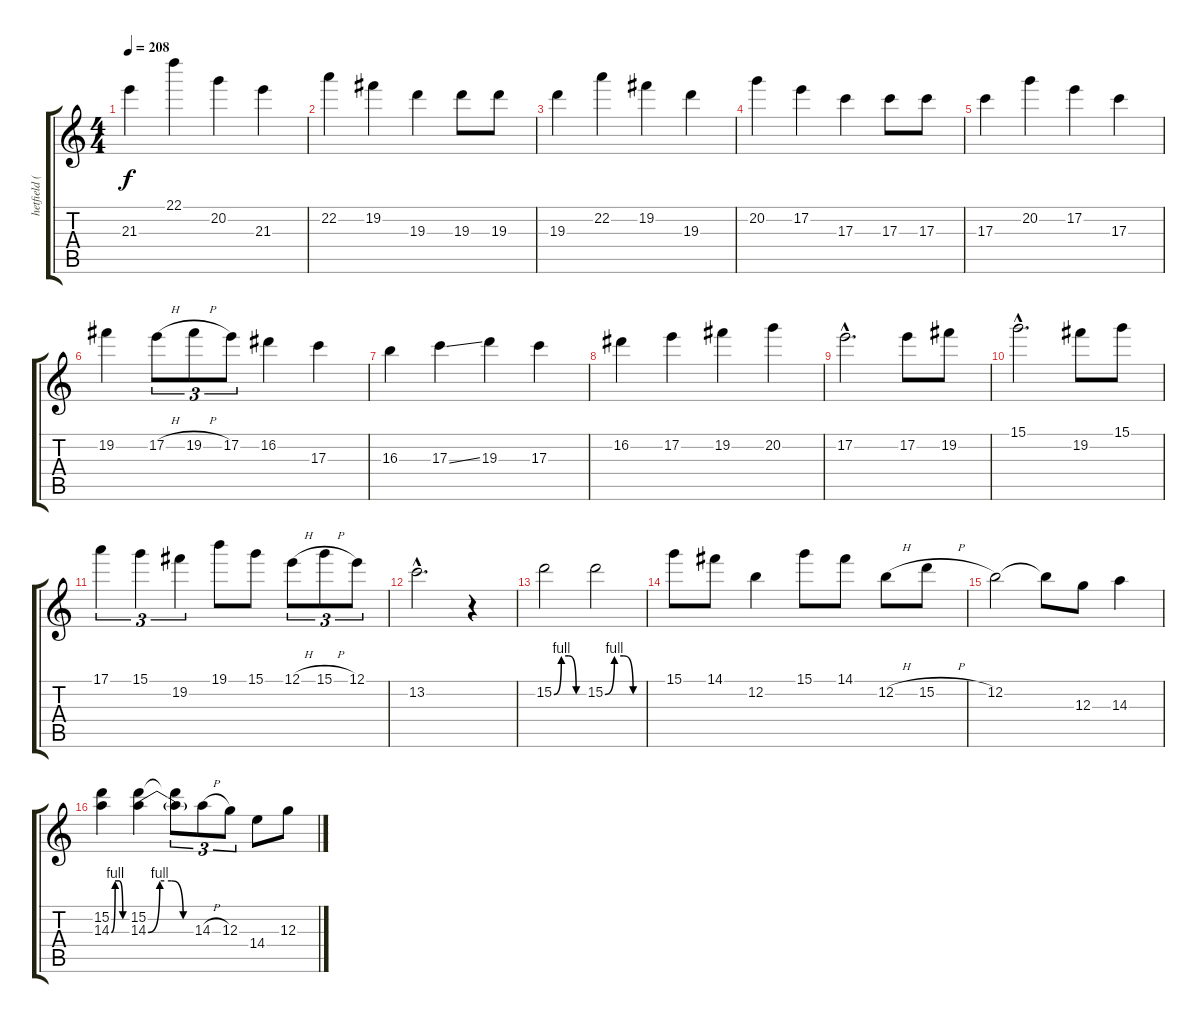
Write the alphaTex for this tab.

\track ("hetfield (dist.)" "hetfield (") {instrument distortionguitar}
\staff {score tabs}
\tuning (E4 B3 G3 D3 A2 E2) {hide}
\ts (4 4)
\tempo 208
\clef g2
\ks c
21.3.4{dy f} 22.1.4 20.2.4 21.3.4 |
22.2.4 19.2.4 19.3.4 19.3.8 19.3.8 |
19.3.4 22.2.4 19.2.4 19.3.4 |
20.2.4 17.2.4 17.3.4 17.3.8 17.3.8 |
17.3.4 20.2.4 17.2.4 17.3.4 |
19.2.4 17.2{h}.8{tu (3 2)} 19.2{h}.8{tu (3 2)} 17.2.8{tu (3 2)} 16.2.4 17.3.4 |
16.3.4 17.3{ss}.4 19.3.4 17.3.4 |
16.2.4 17.2.4 19.2.4 20.2.4 |
17.2{hac}.2{d} 17.2.8 19.2.8 |
15.1{hac}.2{d} 19.2.8 15.1.8 |
17.1.4{tu (3 2)} 15.1.4{tu (3 2)} 19.2.4{tu (3 2)} 19.1.8 15.1.8 12.1{h}.8{tu (3 2)} 15.1{h}.8{tu (3 2)} 12.1.8{tu (3 2)} |
13.2{hac}.2{d} r.4 |
15.2{be (custom 0 0 15 4 30 4 45 0 60 0)}.2 15.2{be (custom 0 0 15 4 30 4 45 0 60 0)}.2 |
15.1.8 14.1.8 12.2.4 15.1.8 14.1.8 12.2{h}.8 15.2{h}.8 |
12.2.2 12.2{t}.8 12.3.8 14.3.4 |
(15.2 14.3{be (custom 0 0 15 4 30 4 45 0 60 0)}).4 (15.2 14.3{be (custom 0 0 15 4 30 4 45 0 60 0)}).4 (15.2{t} 14.3{t}).8{tu (3 2)} 14.3{h}.8{tu (3 2)} 12.3.8{tu (3 2)} 14.4.8 12.3.8
